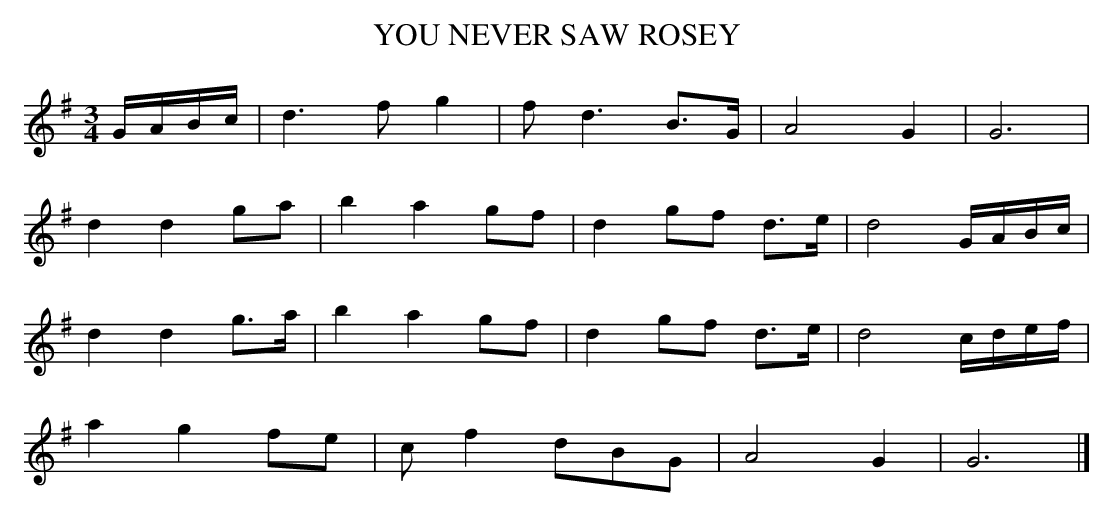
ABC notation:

X:1
T:YOU NEVER SAW ROSEY
Y:"slow"
M:3/4
L:1/8
K:G
G/A/B/c/|d3f g2|f d3B>G|A4G2|G6|
d2d2ga|b2a2gf|d2gf d>e|d4G/A/B/c/|
d2d2g>a|b2a2gf|d2gf d>e|d4c/d/e/f/|
a2g2fe|cf2dBG|A4G2|G6|]
